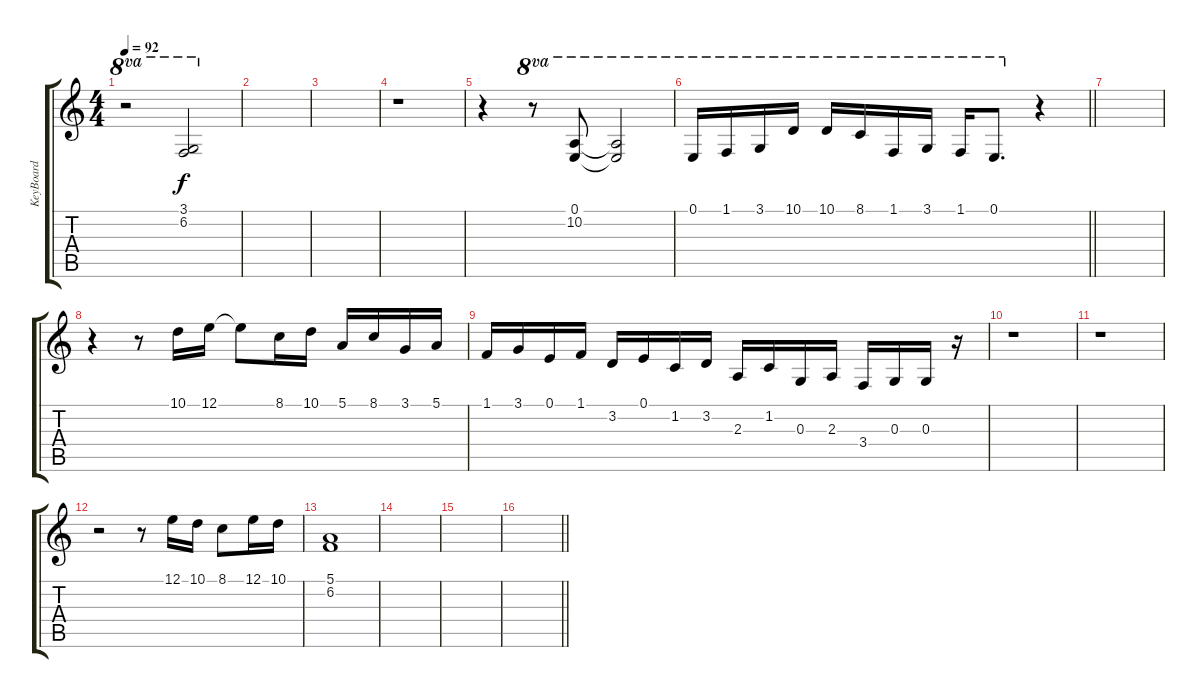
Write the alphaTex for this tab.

\track ("KeyBoard" "KeyBoard") {instrument stringensemble1}
\staff {score tabs}
\tuning (E4 B3 G3 D3 A2 E2) {hide}
\ts (4 4)
\tempo 92
\clef g2
\ks c
r.2{ot 8va dy f} (3.1 6.2).2{ot 8va} |
|
|
r.1 |
r.4 r.8{ot 8va} (0.1 10.2).8{ot 8va} (0.1{t} 10.2{t}).2{ot 8va} |
\barLineRight lightlight
0.1.16{ot 8va} 1.1.16{ot 8va} 3.1.16{ot 8va} 10.1.16{ot 8va} 10.1.16{ot 8va} 8.1.16{ot 8va} 1.1.16{ot 8va} 3.1.16{ot 8va} 1.1.16{ot 8va} 0.1.8{d ot 8va} r.4 |
|
r.4 r.8 10.1.16{instrument synthstrings1} 12.1.16 12.1{t}.8 8.1.16 10.1.16 5.1.16 8.1.16 3.1.16 5.1.16 |
1.1.16 3.1.16 0.1.16 1.1.16 3.2.16 0.1.16 1.2.16 3.2.16 2.3.16 1.2.16 0.3.16 2.3.16 3.4.16 0.3.16 0.3.16 r.16 |
r.1 |
r.1 |
r.2 r.8 12.1.16 10.1.16 8.1.8 12.1.16 10.1.16 |
(5.1 6.2).1 |
|
|
\barLineRight lightlight
